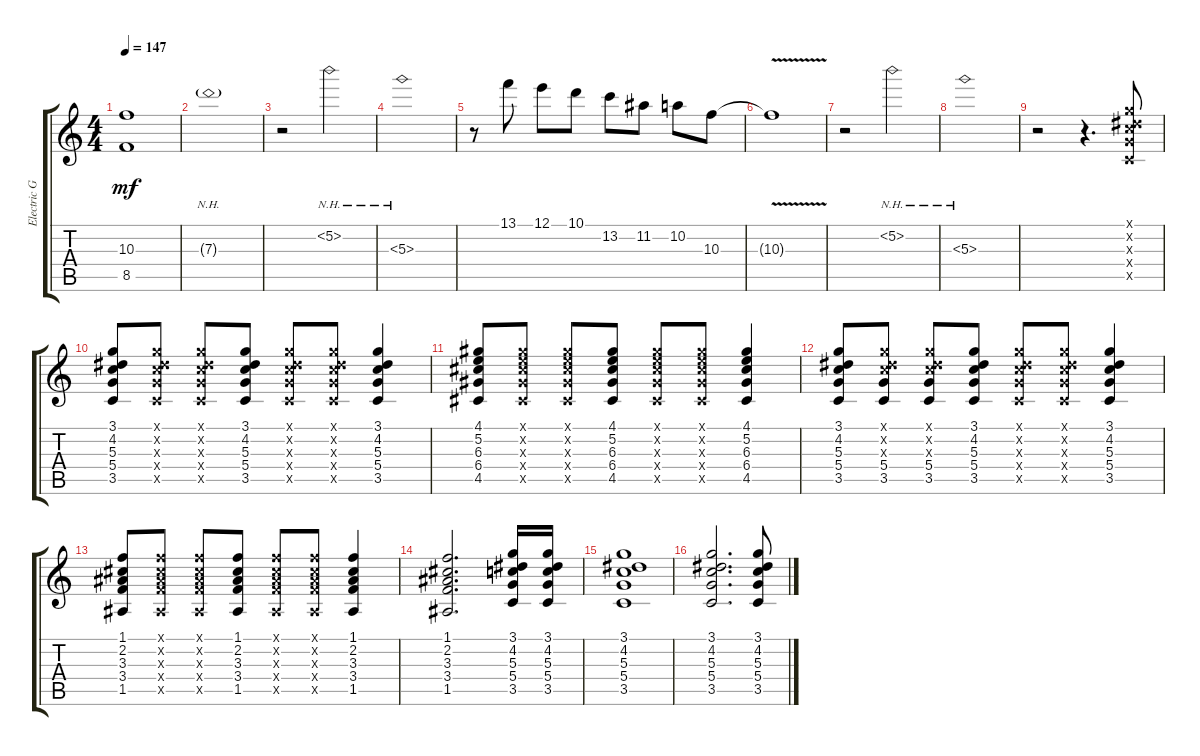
\track ("Electric Guitar" "Electric G") {instrument overdrivenguitar}
\staff {score tabs}
\tuning (E4 B3 G3 D3 A2 E2) {hide}
\ts (4 4)
\tempo 147
\clef g2
\ks c
(10.3{t} 8.5{t}).1{dy mf} |
7.3{nh g}.1 |
r.2 5.2{nh}.2 |
5.3{nh}.1 |
r.8 13.1.8 12.1.8 10.1.8 13.2.8 11.2.8 10.2.8 10.3.8 |
10.3{v t}.1 |
r.2 5.2{nh}.2 |
5.3{nh}.1 |
r.2 r.4{d} (3.1{x} 4.2{x} 5.3{x} 5.4{x} 3.5{x}).8 |
(3.1 4.2 5.3 5.4 3.5).8 (3.1{x} 4.2{x} 5.3{x} 5.4{x} 3.5{x}).8 (3.1{x} 4.2{x} 5.3{x} 5.4{x} 3.5{x}).8 (3.1 4.2 5.3 5.4 3.5).8 (3.1{x} 4.2{x} 5.3{x} 5.4{x} 3.5{x}).8 (3.1{x} 4.2{x} 5.3{x} 5.4{x} 3.5{x}).8 (3.1 4.2 5.3 5.4 3.5).4 |
(4.1 5.2 6.3 6.4 4.5).8 (4.1{x} 5.2{x} 6.3{x} 6.4{x} 4.5{x}).8 (4.1{x} 5.2{x} 6.3{x} 6.4{x} 4.5{x}).8 (4.1 5.2 6.3 6.4 4.5).8 (4.1{x} 5.2{x} 6.3{x} 6.4{x} 4.5{x}).8 (4.1{x} 5.2{x} 6.3{x} 6.4{x} 4.5{x}).8 (4.1 5.2 6.3 6.4 4.5).4 |
(3.1 4.2 5.3 5.4 3.5).8 (3.1{x} 4.2{x} 5.3{x} 5.4 3.5).8 (3.1{x} 4.2{x} 5.3{x} 5.4 3.5).8 (3.1 4.2 5.3 5.4 3.5).8 (3.1{x} 4.2{x} 5.3{x} 5.4{x} 3.5{x}).8 (3.1{x} 4.2{x} 5.3{x} 5.4{x} 3.5{x}).8 (3.1 4.2 5.3 5.4 3.5).4 |
(1.1 2.2 3.3 3.4 1.5).8 (1.1{x} 2.2{x} 3.3{x} 3.4{x} 1.5{x}).8 (1.1{x} 2.2{x} 3.3{x} 3.4{x} 1.5{x}).8 (1.1 2.2 3.3 3.4 1.5).8 (1.1{x} 2.2{x} 3.3{x} 3.4{x} 1.5{x}).8 (1.1{x} 2.2{x} 3.3{x} 3.4{x} 1.5{x}).8 (1.1 2.2 3.3 3.4 1.5).4 |
(1.1 2.2 3.3 3.4 1.5).2{d} (3.1 4.2 5.3 5.4 3.5).16 (3.1 4.2 5.3 5.4 3.5).16 |
(3.1 4.2 5.3 5.4 3.5).1 |
(3.1 4.2 5.3 5.4 3.5).2{d} (3.1 4.2 5.3 5.4 3.5).8
